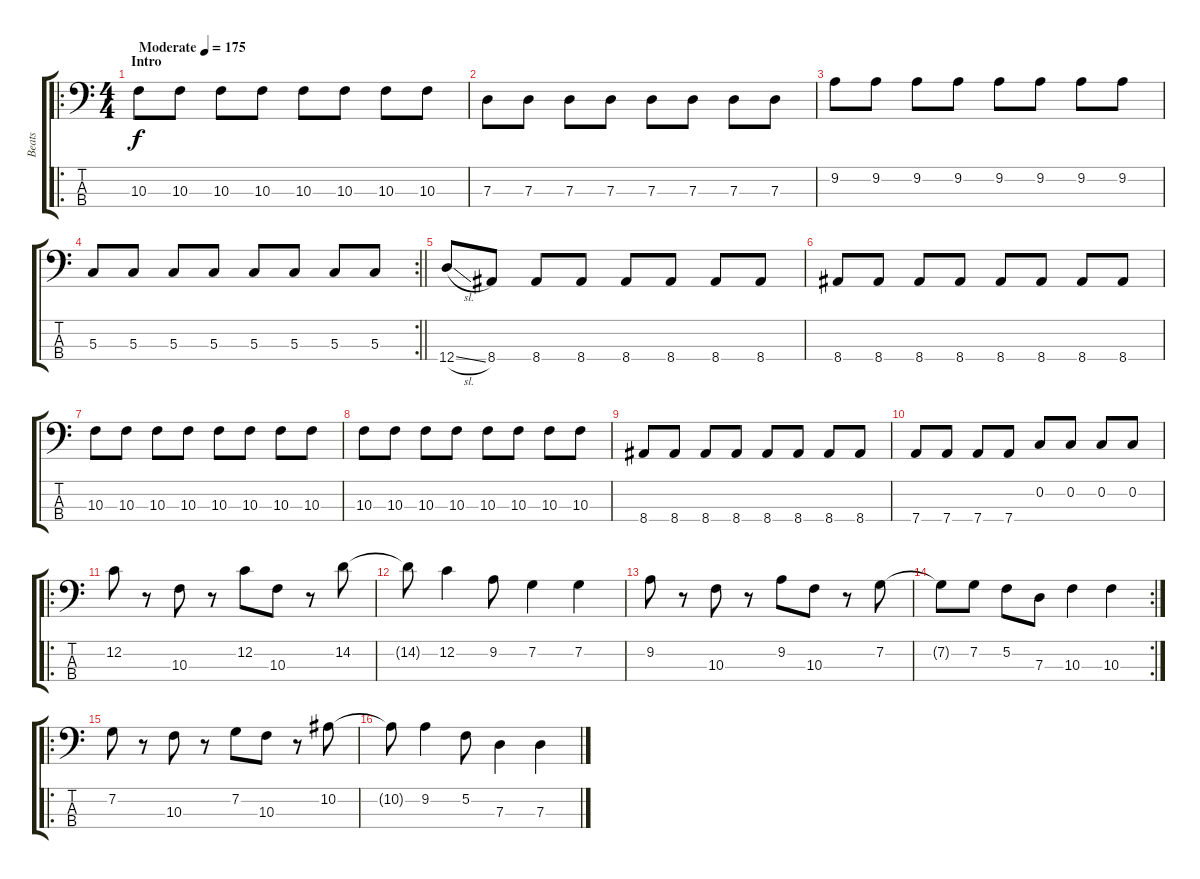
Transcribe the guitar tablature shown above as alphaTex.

\track ("Beats" "Beats") {instrument electricbasspick}
\staff {score tabs}
\tuning (F2 C2 G1 D1) {hide}
\ro
\ts (4 4)
\section ("" "Intro")
\tempo (175 "Moderate")
\clef f4
\ks c
10.3.8{dy f instrument electricbasspick} 10.3.8 10.3.8 10.3.8 10.3.8 10.3.8 10.3.8 10.3.8 |
7.3.8 7.3.8 7.3.8 7.3.8 7.3.8 7.3.8 7.3.8 7.3.8 |
9.2.8 9.2.8 9.2.8 9.2.8 9.2.8 9.2.8 9.2.8 9.2.8 |
\rc 2
\barLineRight lightlight
5.3.8 5.3.8 5.3.8 5.3.8 5.3.8 5.3.8 5.3.8 5.3.8 |
12.4{sl}.8 8.4.8 8.4.8 8.4.8 8.4.8 8.4.8 8.4.8 8.4.8 |
8.4.8 8.4.8 8.4.8 8.4.8 8.4.8 8.4.8 8.4.8 8.4.8 |
10.3.8 10.3.8 10.3.8 10.3.8 10.3.8 10.3.8 10.3.8 10.3.8 |
10.3.8 10.3.8 10.3.8 10.3.8 10.3.8 10.3.8 10.3.8 10.3.8 |
8.4.8 8.4.8 8.4.8 8.4.8 8.4.8 8.4.8 8.4.8 8.4.8 |
7.4.8 7.4.8 7.4.8 7.4.8 0.2.8 0.2.8 0.2.8 0.2.8 |
\ro
12.2.8 r.8 10.3.8 r.8 12.2.8 10.3.8 r.8 14.2.8 |
14.2{t}.8 12.2.4 9.2.8 7.2.4 7.2.4 |
9.2.8 r.8 10.3.8 r.8 9.2.8 10.3.8 r.8 7.2.8 |
\rc 2
7.2{t}.8 7.2.8 5.2.8 7.3.8 10.3.4 10.3.4 |
\ro
7.2.8 r.8 10.3.8 r.8 7.2.8 10.3.8 r.8 10.2.8 |
10.2{t}.8 9.2.4 5.2.8 7.3.4 7.3.4
